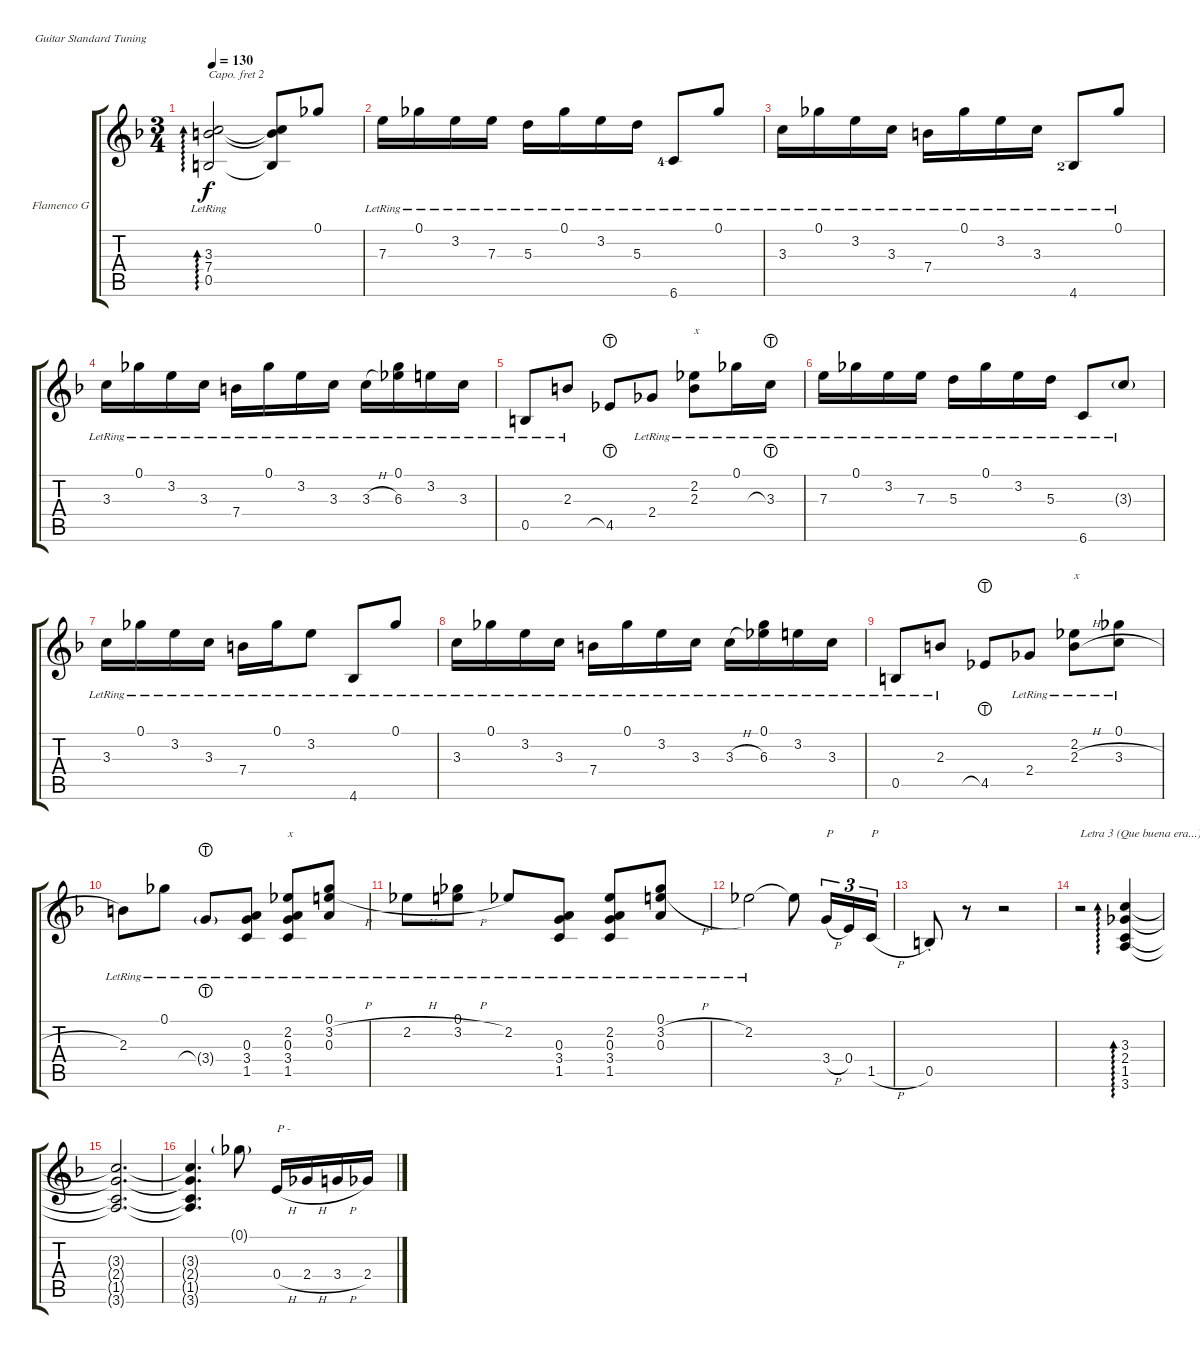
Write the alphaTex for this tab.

\defaultSystemsLayout 4
\bracketExtendMode groupsimilarinstruments
\firstSystemTrackNameOrientation horizontal
\otherSystemsTrackNameOrientation horizontal
\track ("Flamenco Guitar" "Flamenco G") {instrument acousticguitarnylon}
\staff {score tabs}
\capo 2
\tuning (E4 B3 G3 D3 A2 E2)
\ts (3 4)
\tempo 130
\clef g2
\ks f
(0.5{lr} 7.4{lr} 3.3{lr}).2{ad 0 dy f} (0.5{t} 7.4{t} 3.3{t}).8 0.1.8 |
7.3{lr}.16 0.1{lr}.16 3.2{lr}.16 7.3{lr}.16 5.3{lr}.16 0.1{lr}.16 3.2{lr}.16 5.3{lr}.16 6.6{lr lf 5}.8 0.1{lr}.8 |
3.3{lr}.16 0.1{lr}.16 3.2{lr}.16 3.3{lr}.16 7.4{lr}.16 0.1{lr}.16 3.2{lr}.16 3.3{lr}.16 4.6{lr lf 3}.8 0.1{lr}.8 |
3.3{lr}.16 0.1{lr}.16 3.2{lr}.16 3.3{lr}.16 7.4{lr}.16 0.1{lr}.16 3.2{lr}.16 3.3{lr}.16 3.3{h lr}.16 (0.1{lr} 6.3{lr}).16 3.2{lr}.16 3.3{lr}.16 |
0.5{lr}.8 2.3{lr}.8 4.5{lht}.8 2.4{lr}.8 (2.3{lr} 2.2{lr}).8{txt "x"} 0.1{lr}.16 3.3{lht lr}.16 |
\scale
0.299622 7.3{lr}.16 0.1{lr}.16 3.2{lr}.16 7.3{lr}.16 5.3{lr}.16 0.1{lr}.16 3.2{lr}.16 5.3{lr}.16 6.6{lr}.8 3.3{g lr}.8 |
\scale
0.231128 3.3{lr}.16 0.1{lr}.16 3.2{lr}.16 3.3{lr}.16 7.4{lr}.16 0.1{lr}.16 3.2{lr}.8 4.6{lr}.8 0.1{lr}.8 |
\scale
0.254558 3.3{lr}.16 0.1{lr}.16 3.2{lr}.16 3.3{lr}.16 7.4{lr}.16 0.1{lr}.16 3.2{lr}.16 3.3{lr}.16 3.3{h lr}.16 (0.1{lr} 6.3{lr}).16 3.2{lr}.16 3.3{lr}.16 |
\scale
0.214654 0.5{lr}.8 2.3{lr}.8 4.5{lht}.8 2.4{lr}.8 (2.3{h lr} 2.2{lr}).8{txt "x"} (0.1{lr} 3.3{h lr}).8 |
2.3{lr}.8 0.1{lr}.8 3.4{lht g lr}.8 (3.4{lr} 1.5{lr} 0.3{lr}).8 (1.5{lr} 3.4{lr} 0.3{lr} 2.2{lr}).8{txt "x"} (3.2{h lr} 0.1{lr} 0.3{lr}).8 |
2.2{h lr}.8 (0.1{lr} 3.2{h lr}).8 2.2{lr}.8 (1.5{lr} 3.4{lr} 0.3{lr}).8 (1.5{lr} 3.4{lr} 0.3{lr} 2.2{lr}).8 (3.2{h lr} 0.1{lr} 0.3{lr}).8 |
2.2{lr}.2 2.2{t}.8 3.4{h}.16{tu (3 2) txt "P"} 0.4.16{tu (3 2)} 1.5{h}.16{tu (3 2) txt "P"} |
0.5{st}.8 r.8 r.2 |
r.2{txt "Letra 3 (Que buena era...)"} (3.6 1.5 2.4 3.3).4{ad 0} |
(3.3{t} 2.4{t} 1.5{t} 3.6{t}).2{d} |
(3.3{t} 2.4{t} 1.5{t} 3.6{t}).4{d} 0.1{g}.8 0.4{h}.16{txt "P -"} 2.4{h}.16 3.4{h}.16 2.4{h}.16
